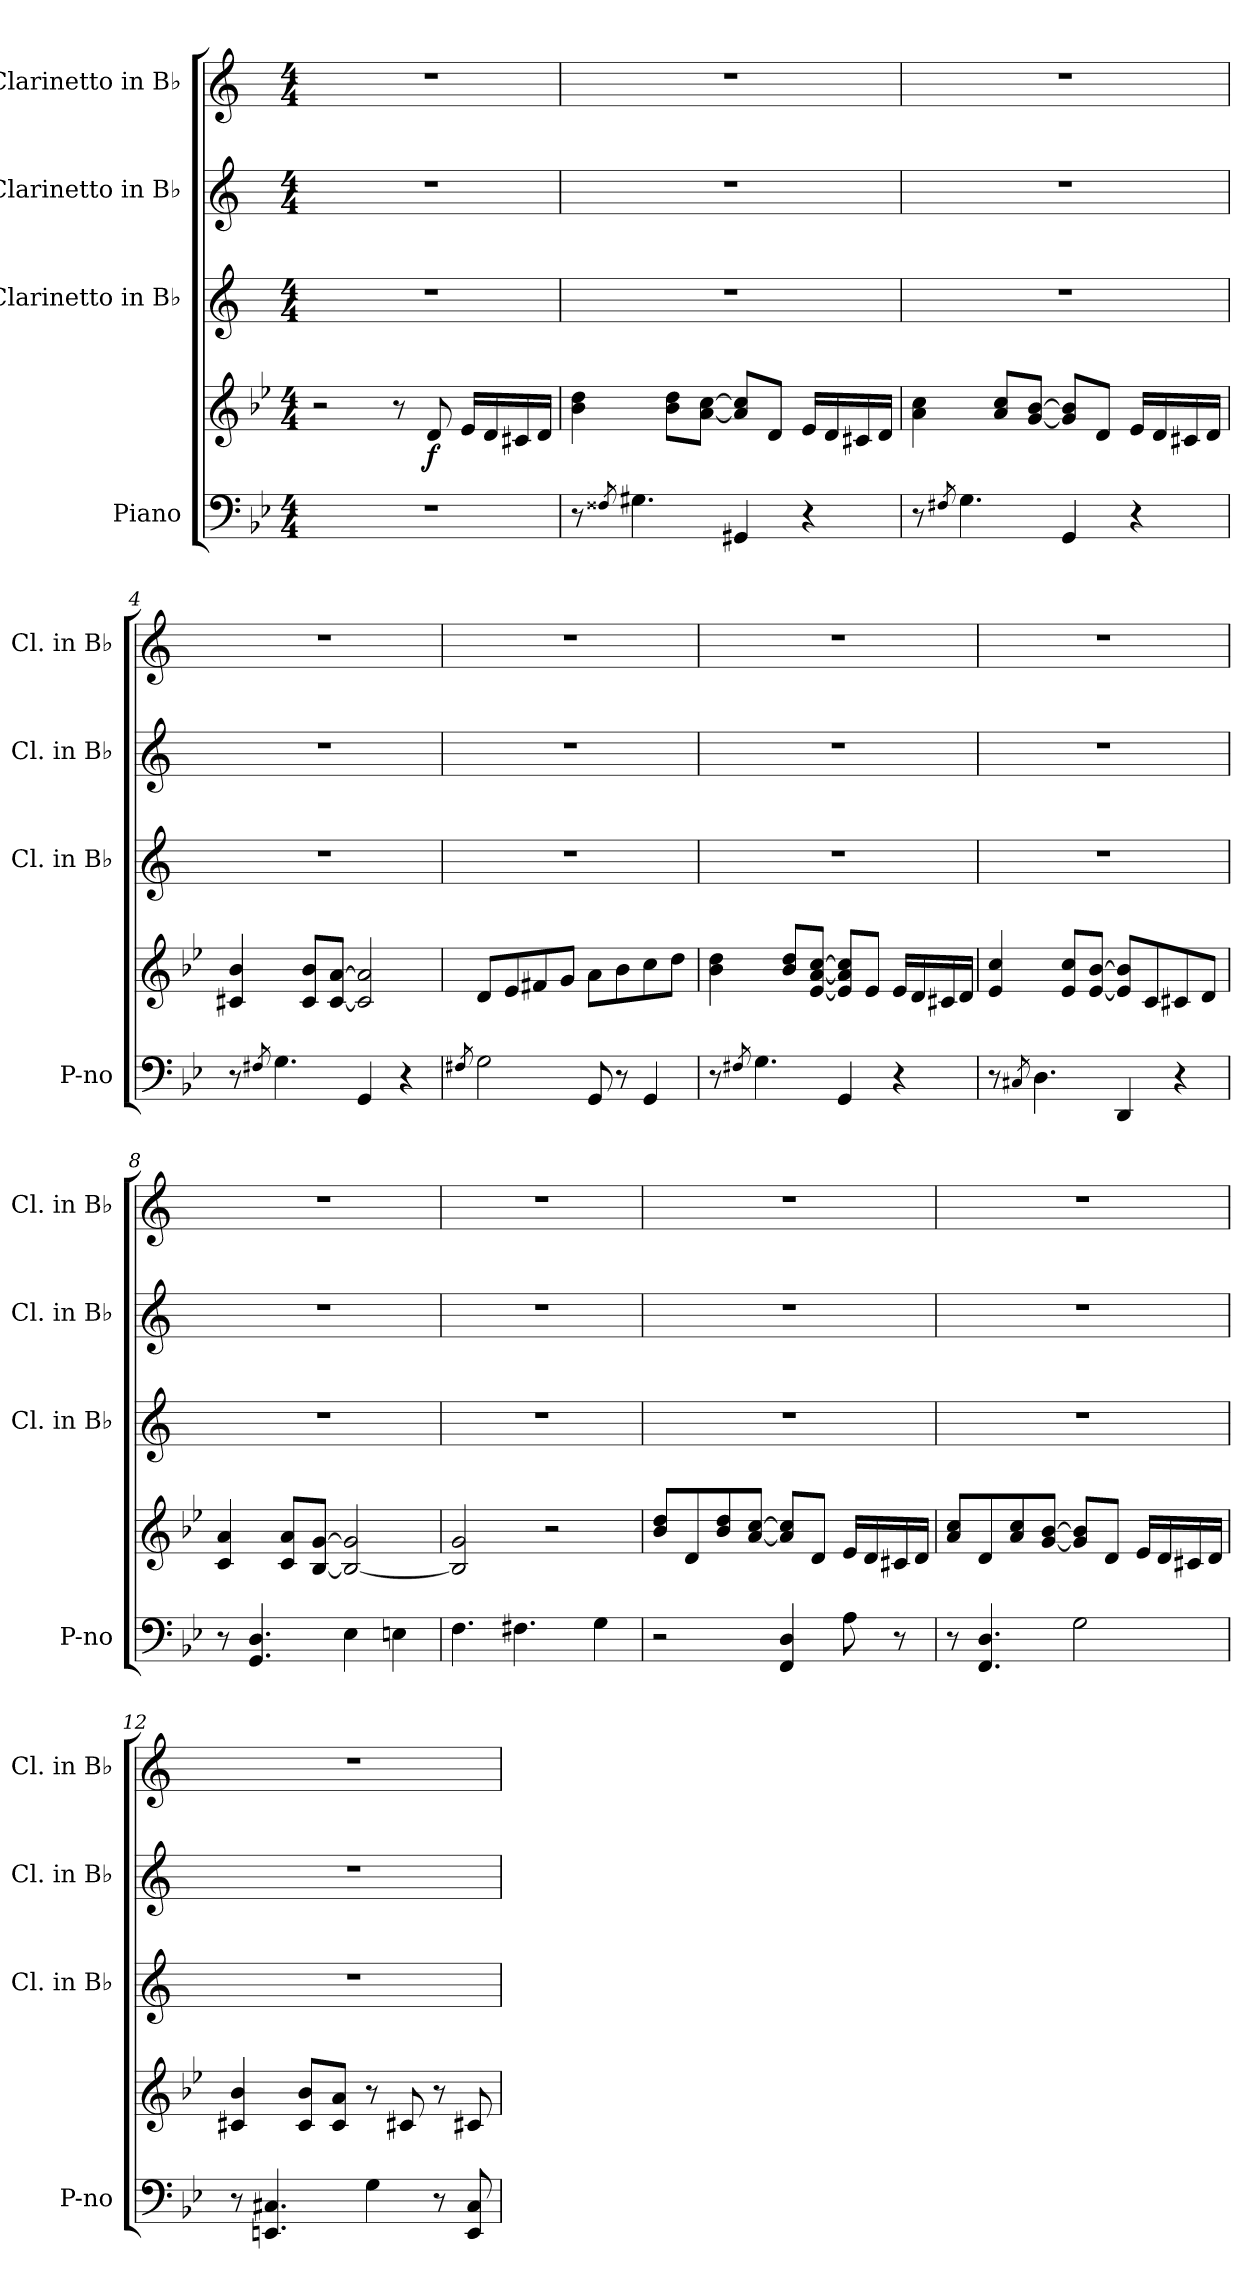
**kern	**kern	**dynam	**kern	**kern	**kern
*part4	*part4	*part4	*part3	*part2	*part1
*staff5	*staff4	*staff4/5	*staff3	*staff2	*staff1
*I"Piano	*	*	*I"Clarinetto in B♭	*I"Clarinetto in B♭	*I"Clarinetto in B♭
*I'P-no	*	*	*I'Cl. in B♭	*I'Cl. in B♭	*I'Cl. in B♭
*clefF4	*clefG2	*	*clefG2	*clefG2	*clefG2
*	*	*	*ITrd1c2	*ITrd1c2	*ITrd1c2
*k[b-e-]	*k[b-e-]	*	*k[b-e-]	*k[b-e-]	*k[b-e-]
*M4/4	*M4/4	*	*M4/4	*M4/4	*M4/4
=1	=1	=1	=1	=1	=1
1r	2r	.	1r	1r	1r
.	8r	.	.	.	.
!	!	!LO:DY:b	!	!	!
.	8d/	f	.	.	.
.	16e-/LL	.	.	.	.
.	16d/	.	.	.	.
.	16c#X/	.	.	.	.
.	16d/JJ	.	.	.	.
=2	=2	=2	=2	=2	=2
8r	4b-\ 4dd\	.	1r	1r	1r
8qF##X/	.	.	.	.	.
4.G#X\	.	.	.	.	.
.	8b-\ 8dd\L	.	.	.	.
.	[8a\ [8cc\J	.	.	.	.
4GG#X/	8a/] 8cc/]L	.	.	.	.
.	8d/J	.	.	.	.
4r	16e-/LL	.	.	.	.
.	16d/	.	.	.	.
.	16c#X/	.	.	.	.
.	16d/JJ	.	.	.	.
=3	=3	=3	=3	=3	=3
8r	4a\ 4cc\	.	1r	1r	1r
8qF#X/	.	.	.	.	.
4.G\	.	.	.	.	.
.	8a/ 8cc/L	.	.	.	.
.	[8g/ [8b-/J	.	.	.	.
4GG/	8g/] 8b-/]L	.	.	.	.
.	8d/J	.	.	.	.
4r	16e-/LL	.	.	.	.
.	16d/	.	.	.	.
.	16c#X/	.	.	.	.
.	16d/JJ	.	.	.	.
!!LO:LB:g=z
=4	=4	=4	=4	=4	=4
8r	4c#X/ 4b-/	.	1r	1r	1r
8qF#X/	.	.	.	.	.
4.G\	.	.	.	.	.
.	8c#/ 8b-/L	.	.	.	.
.	[8c#/ [8a/J	.	.	.	.
4GG/	2c#/] 2a/]	.	.	.	.
4r	.	.	.	.	.
=5	=5	=5	=5	=5	=5
8qF#X/	.	.	.	.	.
2G\	8d/L	.	1r	1r	1r
.	8e-/	.	.	.	.
.	8f#X/	.	.	.	.
.	8g/J	.	.	.	.
8GG/	8a\L	.	.	.	.
8r	8b-\	.	.	.	.
4GG/	8cc\	.	.	.	.
.	8dd\J	.	.	.	.
=6	=6	=6	=6	=6	=6
8r	4b-\ 4dd\	.	1r	1r	1r
8qF#X/	.	.	.	.	.
4.G\	.	.	.	.	.
.	8b-/ 8dd/L	.	.	.	.
.	[8e-/ [8a/ [8cc/J	.	.	.	.
4GG/	8e-/] 8a/] 8cc/]L	.	.	.	.
.	8e-/J	.	.	.	.
4r	16e-/LL	.	.	.	.
.	16d/	.	.	.	.
.	16c#X/	.	.	.	.
.	16d/JJ	.	.	.	.
!!LO:PB:g=z
=7	=7	=7	=7	=7	=7
8r	4e-/ 4cc/	.	1r	1r	1r
8qC#X/	.	.	.	.	.
4.D\	.	.	.	.	.
.	8e-/ 8cc/L	.	.	.	.
.	[8e-/ [8b-/J	.	.	.	.
4DD/	8e-/] 8b-/]L	.	.	.	.
.	8c/	.	.	.	.
4r	8c#X/	.	.	.	.
.	8d/J	.	.	.	.
=8	=8	=8	=8	=8	=8
8r	4c/ 4a/	.	1r	1r	1r
4.GG/ 4.D/	.	.	.	.	.
.	8c/ 8a/L	.	.	.	.
.	[8B-/ [8g/J	.	.	.	.
4E-\	2B-/_ 2g/]	.	.	.	.
4En\	.	.	.	.	.
=9	=9	=9	=9	=9	=9
4.F\	2B-/] 2g/	.	1r	1r	1r
4.F#X\	.	.	.	.	.
.	2r	.	.	.	.
4G\	.	.	.	.	.
=10	=10	=10	=10	=10	=10
2r	8b-/ 8dd/L	.	1r	1r	1r
.	8d/	.	.	.	.
.	8b-/ 8dd/	.	.	.	.
.	[8a/ [8cc/J	.	.	.	.
4FF/ 4D/	8a/] 8cc/]L	.	.	.	.
.	8d/J	.	.	.	.
8A\	16e-/LL	.	.	.	.
.	16d/	.	.	.	.
8r	16c#X/	.	.	.	.
.	16d/JJ	.	.	.	.
!!LO:LB:g=z
=11	=11	=11	=11	=11	=11
8r	8a/ 8cc/L	.	1r	1r	1r
4.FF/ 4.D/	8d/	.	.	.	.
.	8a/ 8cc/	.	.	.	.
.	[8g/ [8b-/J	.	.	.	.
2G\	8g/] 8b-/]L	.	.	.	.
.	8d/J	.	.	.	.
.	16e-/LL	.	.	.	.
.	16d/	.	.	.	.
.	16c#X/	.	.	.	.
.	16d/JJ	.	.	.	.
=12	=12	=12	=12	=12	=12
8r	4c#X/ 4b-/	.	1r	1r	1r
4.EEn/ 4.C#X/	.	.	.	.	.
.	8c#/ 8b-/L	.	.	.	.
.	8c#/ 8a/J	.	.	.	.
4G\	8r	.	.	.	.
.	8c#X/	.	.	.	.
8r	8r	.	.	.	.
8EE/ 8C#/	8c#X/	.	.	.	.
=	=	=	=	=	=
*-	*-	*-	*-	*-	*-
